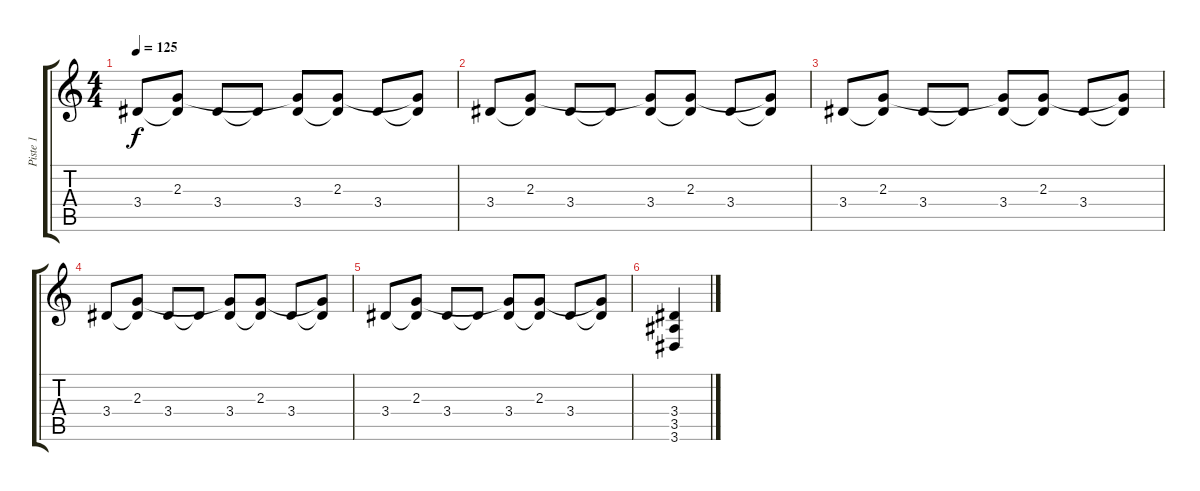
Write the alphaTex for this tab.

\track ("Piste 1" "Piste 1") {instrument acousticguitarsteel}
\staff {score tabs}
\tuning (D4 A3 F3 C3 G2 C2) {hide}
\ts (4 4)
\tempo 125
\clef g2
\ks c
3.4.8{dy f} (2.3 3.4{t}).8 3.4.8 3.4{t}.8 (2.3{t} 3.4).8 (2.3 3.4{t}).8 3.4.8 (2.3{t} 3.4{t}).8 |
3.4.8 (2.3 3.4{t}).8 3.4.8 3.4{t}.8 (2.3{t} 3.4).8 (2.3 3.4{t}).8 3.4.8 (2.3{t} 3.4{t}).8 |
3.4.8 (2.3 3.4{t}).8 3.4.8 3.4{t}.8 (2.3{t} 3.4).8 (2.3 3.4{t}).8 3.4.8 (2.3{t} 3.4{t}).8 |
3.4.8 (2.3 3.4{t}).8 3.4.8 3.4{t}.8 (2.3{t} 3.4).8 (2.3 3.4{t}).8 3.4.8 (2.3{t} 3.4{t}).8 |
3.4.8 (2.3 3.4{t}).8 3.4.8 3.4{t}.8 (2.3{t} 3.4).8 (2.3 3.4{t}).8 3.4.8 (2.3{t} 3.4{t}).8 |
(3.4 3.5 3.6).4
